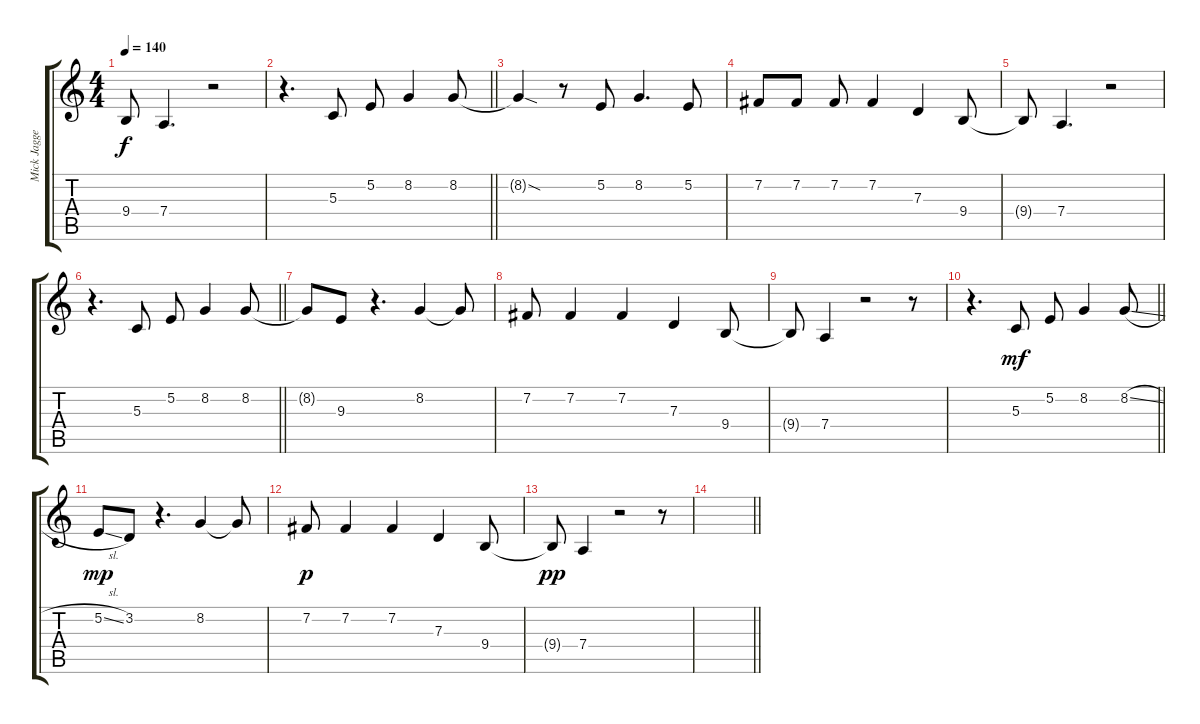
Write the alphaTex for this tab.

\track ("Mick Jagger" "Mick Jagge") {instrument trombone}
\staff {score tabs}
\tuning (E4 B3 G3 D3 A2 E2) {hide}
\ts (4 4)
\tempo 140
\clef g2
\ks c
9.4{t}.8{dy f} 7.4.4{d} r.2 |
\barLineRight lightlight
r.4{d} 5.3.8 5.2.8 8.2.4 8.2.8 |
8.2{sod t}.4 r.8 5.2.8 8.2.4{d} 5.2.8 |
7.2.8 7.2.8 7.2.8 7.2.4 7.3.4 9.4.8 |
9.4{t}.8 7.4.4{d} r.2 |
\barLineRight lightlight
r.4{d} 5.3.8 5.2.8 8.2.4 8.2.8 |
8.2{t}.8 9.3.8 r.4{d} 8.2.4 8.2{t}.8 |
7.2.8 7.2.4 7.2.4 7.3.4 9.4.8 |
9.4{t}.8 7.4.4 r.2 r.8 |
\barLineRight lightlight
r.4{d} 5.3.8{dy mf} 5.2.8 8.2.4 8.2{sl}.8 |
5.2{sl}.8{dy mp} 3.2.8 r.4{d} 8.2.4 8.2{t}.8 |
7.2.8{dy p} 7.2.4 7.2.4 7.3.4 9.4.8 |
9.4{t}.8{dy pp} 7.4.4 r.2 r.8 |
\barLineRight lightlight
